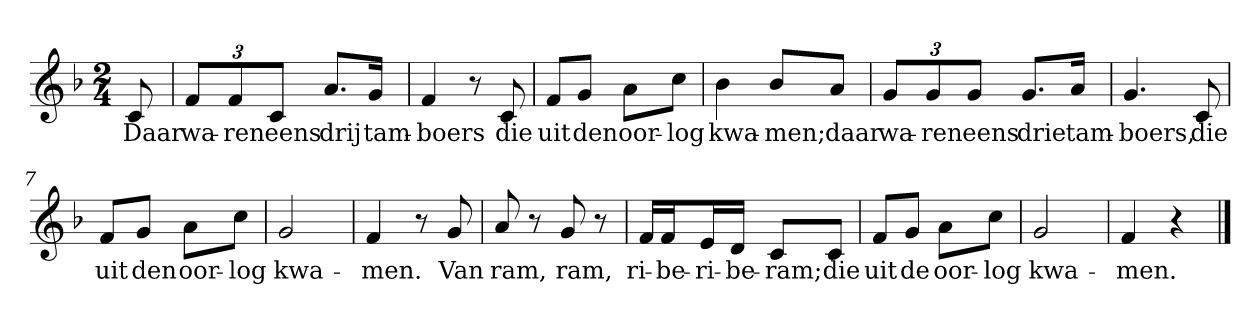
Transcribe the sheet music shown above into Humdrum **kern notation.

**kern	**text
*part1	*part1
*staff1	*staff1
*clefG2	*
*k[b-]	*
*F:	*
*M2/4	*
*MM120	*
=	=
8c	Daar
=1	=1
12f/L	wa-
12f/	-ren
12c/J	eens
8.a/L	drij
16g/Jk	tam-
=2	=2
4f	-boers
8r	.
8c	die
=3	=3
8f/L	uit
8g/J	den
8a\L	oor-
8cc\J	-log
=4	=4
4b-	kwa-
8b-/L	-men;
8a/J	daar
=5	=5
12g/L	wa-
12g/	-ren
12g/J	eens
8.g/L	drie
16a/Jk	tam-
=6	=6
4.g	-boers,
8c	die
=7	=7
8f/L	uit
8g/J	den
8a\L	oor-
8cc\J	-log
=8	=8
2g	kwa-
=9	=9
4f	-men.
8r	.
8g	Van
=10	=10
8a	ram,
8r	.
8g	ram,
8r	.
=11	=11
16f/LL	ri-
16f/J	-be-
16e/L	-ri-
16d/JJ	-be-
8c/L	-ram;
8c/J	die
=12	=12
8f/L	uit
8g/J	de
8a\L	oor-
8cc\J	-log
=13	=13
2g	kwa-
=14	=14
4f	-men.
4r	.
==	==
*-	*-
